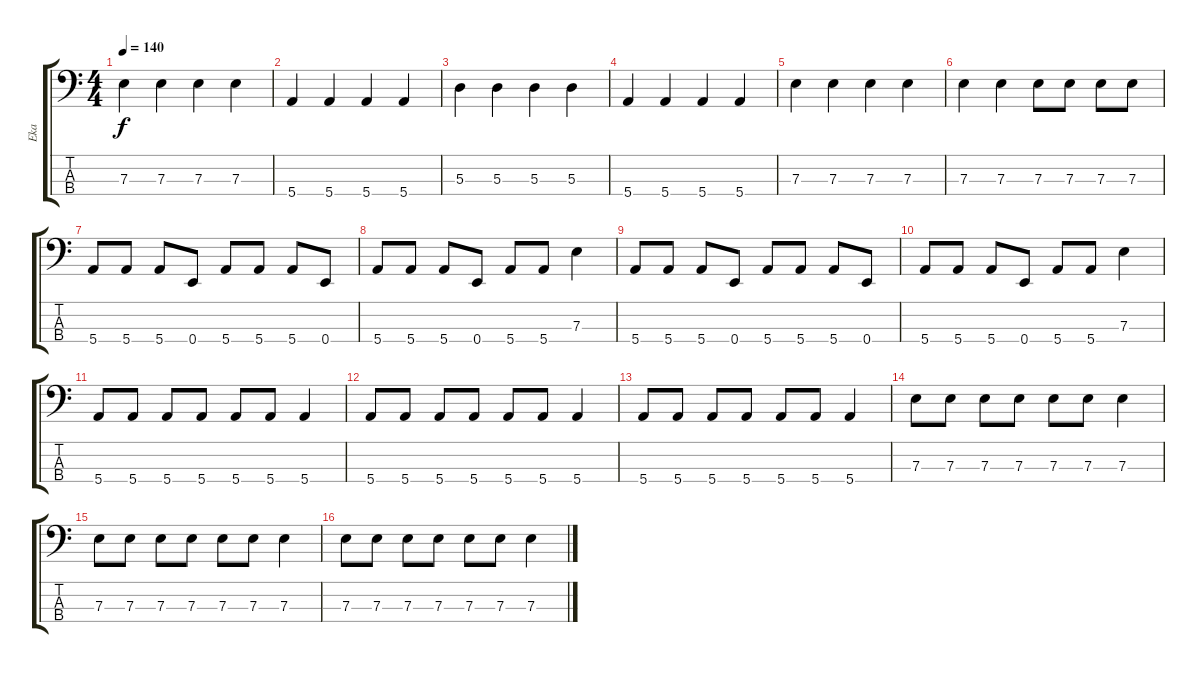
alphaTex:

\track ("Eka" "Eka") {instrument electricbasspick}
\staff {score tabs}
\tuning (G2 D2 A1 E1) {hide}
\ts (4 4)
\tempo 140
\clef f4
\ks c
7.3.4{dy f} 7.3.4 7.3.4 7.3.4 |
5.4.4 5.4.4 5.4.4 5.4.4 |
5.3.4 5.3.4 5.3.4 5.3.4 |
5.4.4 5.4.4 5.4.4 5.4.4 |
7.3.4 7.3.4 7.3.4 7.3.4 |
7.3.4 7.3.4 7.3.8 7.3.8 7.3.8 7.3.8 |
5.4.8 5.4.8 5.4.8 0.4.8 5.4.8 5.4.8 5.4.8 0.4.8 |
5.4.8 5.4.8 5.4.8 0.4.8 5.4.8 5.4.8 7.3.4 |
5.4.8 5.4.8 5.4.8 0.4.8 5.4.8 5.4.8 5.4.8 0.4.8 |
5.4.8 5.4.8 5.4.8 0.4.8 5.4.8 5.4.8 7.3.4 |
5.4.8 5.4.8 5.4.8 5.4.8 5.4.8 5.4.8 5.4.4 |
5.4.8 5.4.8 5.4.8 5.4.8 5.4.8 5.4.8 5.4.4 |
5.4.8 5.4.8 5.4.8 5.4.8 5.4.8 5.4.8 5.4.4 |
7.3.8 7.3.8 7.3.8 7.3.8 7.3.8 7.3.8 7.3.4 |
7.3.8 7.3.8 7.3.8 7.3.8 7.3.8 7.3.8 7.3.4 |
7.3.8 7.3.8 7.3.8 7.3.8 7.3.8 7.3.8 7.3.4
